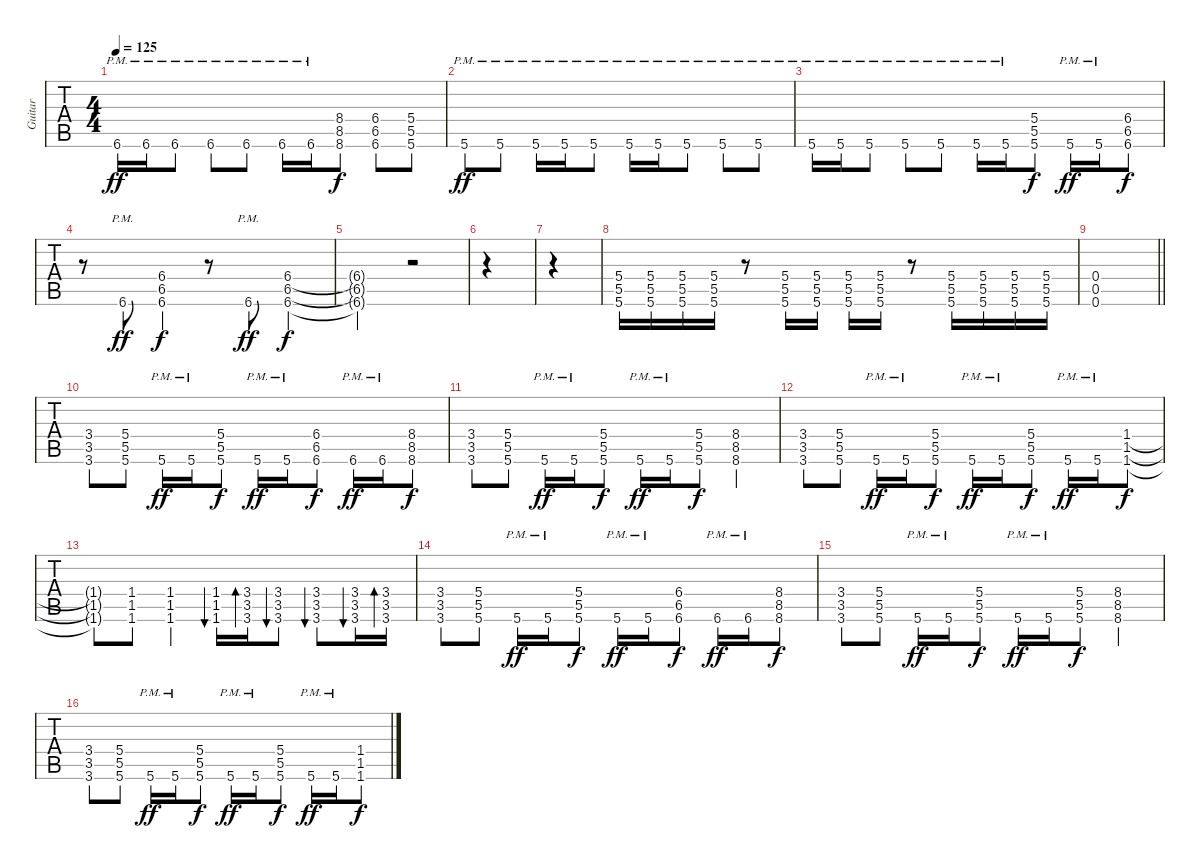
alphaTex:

\track ("Guitar" "Guitar") {instrument distortionguitar}
\staff {tabs}
\tuning (E4 B3 G3 D3 A2 D2) {hide}
\ts (4 4)
\tempo 125
\clef g2
\ks c
6.6{pm}.16{dy ff} 6.6{pm}.16 6.6{pm}.8 6.6{pm}.8 6.6{pm}.8 6.6{pm}.16 6.6{pm}.16 (8.4 8.5 8.6).8{dy f} (6.4 6.5 6.6).8 (5.4 5.5 5.6).8 |
5.6{pm}.8{dy ff} 5.6{pm}.8 5.6{pm}.16 5.6{pm}.16 5.6{pm}.8 5.6{pm}.16 5.6{pm}.16 5.6{pm}.8 5.6{pm}.8 5.6{pm}.8 |
5.6{pm}.16 5.6{pm}.16 5.6{pm}.8 5.6{pm}.8 5.6{pm}.8 5.6{pm}.16 5.6{pm}.16 (5.4 5.5 5.6).8{dy f} 5.6{pm}.16{dy ff} 5.6{pm}.16 (6.4 6.5 6.6).8{dy f} |
r.8 6.6{pm}.8{dy ff} (6.4 6.5 6.6).4{dy f} r.8 6.6{pm}.8{dy ff} (6.4 6.5 6.6).4{dy f} |
(6.4{t} 6.5{t} 6.6{t}).2 r.2 |
|
|
(5.4 5.5 5.6).16 (5.4 5.5 5.6).16 (5.4 5.5 5.6).16 (5.4 5.5 5.6).16 r.8 (5.4 5.5 5.6).16 (5.4 5.5 5.6).16 (5.4 5.5 5.6).16 (5.4 5.5 5.6).16 r.8 (5.4 5.5 5.6).16 (5.4 5.5 5.6).16 (5.4 5.5 5.6).16 (5.4 5.5 5.6).16 |
\barLineRight lightlight
(0.4 0.5 0.6).1 |
(3.4 3.5 3.6).8 (5.4 5.5 5.6).8 5.6{pm}.16{dy ff} 5.6{pm}.16 (5.4 5.5 5.6).8{dy f} 5.6{pm}.16{dy ff} 5.6{pm}.16 (6.4 6.5 6.6).8{dy f} 6.6{pm}.16{dy ff} 6.6{pm}.16 (8.4 8.5 8.6).8{dy f} |
(3.4 3.5 3.6).8 (5.4 5.5 5.6).8 5.6{pm}.16{dy ff} 5.6{pm}.16 (5.4 5.5 5.6).8{dy f} 5.6{pm}.16{dy ff} 5.6{pm}.16 (5.4 5.5 5.6).8{dy f} (8.4 8.5 8.6).4 |
(3.4 3.5 3.6).8 (5.4 5.5 5.6).8 5.6{pm}.16{dy ff} 5.6{pm}.16 (5.4 5.5 5.6).8{dy f} 5.6{pm}.16{dy ff} 5.6{pm}.16 (5.4 5.5 5.6).8{dy f} 5.6{pm}.16{dy ff} 5.6{pm}.16 (1.4 1.5 1.6).8{dy f} |
(1.4{t} 1.5{t} 1.6{t}).8 (1.4 1.5 1.6).8 (1.4 1.5 1.6).4 (1.4 1.5 1.6).16{bu 30} (3.4 3.5 3.6).16{bd 30} (3.4 3.5 3.6).8{bu 30} (3.4 3.5 3.6).8{bu 30} (3.4 3.5 3.6).16{bu 30} (3.4 3.5 3.6).16{bd 30} |
(3.4 3.5 3.6).8 (5.4 5.5 5.6).8 5.6{pm}.16{dy ff} 5.6{pm}.16 (5.4 5.5 5.6).8{dy f} 5.6{pm}.16{dy ff} 5.6{pm}.16 (6.4 6.5 6.6).8{dy f} 6.6{pm}.16{dy ff} 6.6{pm}.16 (8.4 8.5 8.6).8{dy f} |
(3.4 3.5 3.6).8 (5.4 5.5 5.6).8 5.6{pm}.16{dy ff} 5.6{pm}.16 (5.4 5.5 5.6).8{dy f} 5.6{pm}.16{dy ff} 5.6{pm}.16 (5.4 5.5 5.6).8{dy f} (8.4 8.5 8.6).4 |
(3.4 3.5 3.6).8 (5.4 5.5 5.6).8 5.6{pm}.16{dy ff} 5.6{pm}.16 (5.4 5.5 5.6).8{dy f} 5.6{pm}.16{dy ff} 5.6{pm}.16 (5.4 5.5 5.6).8{dy f} 5.6{pm}.16{dy ff} 5.6{pm}.16 (1.4 1.5 1.6).8{dy f}
